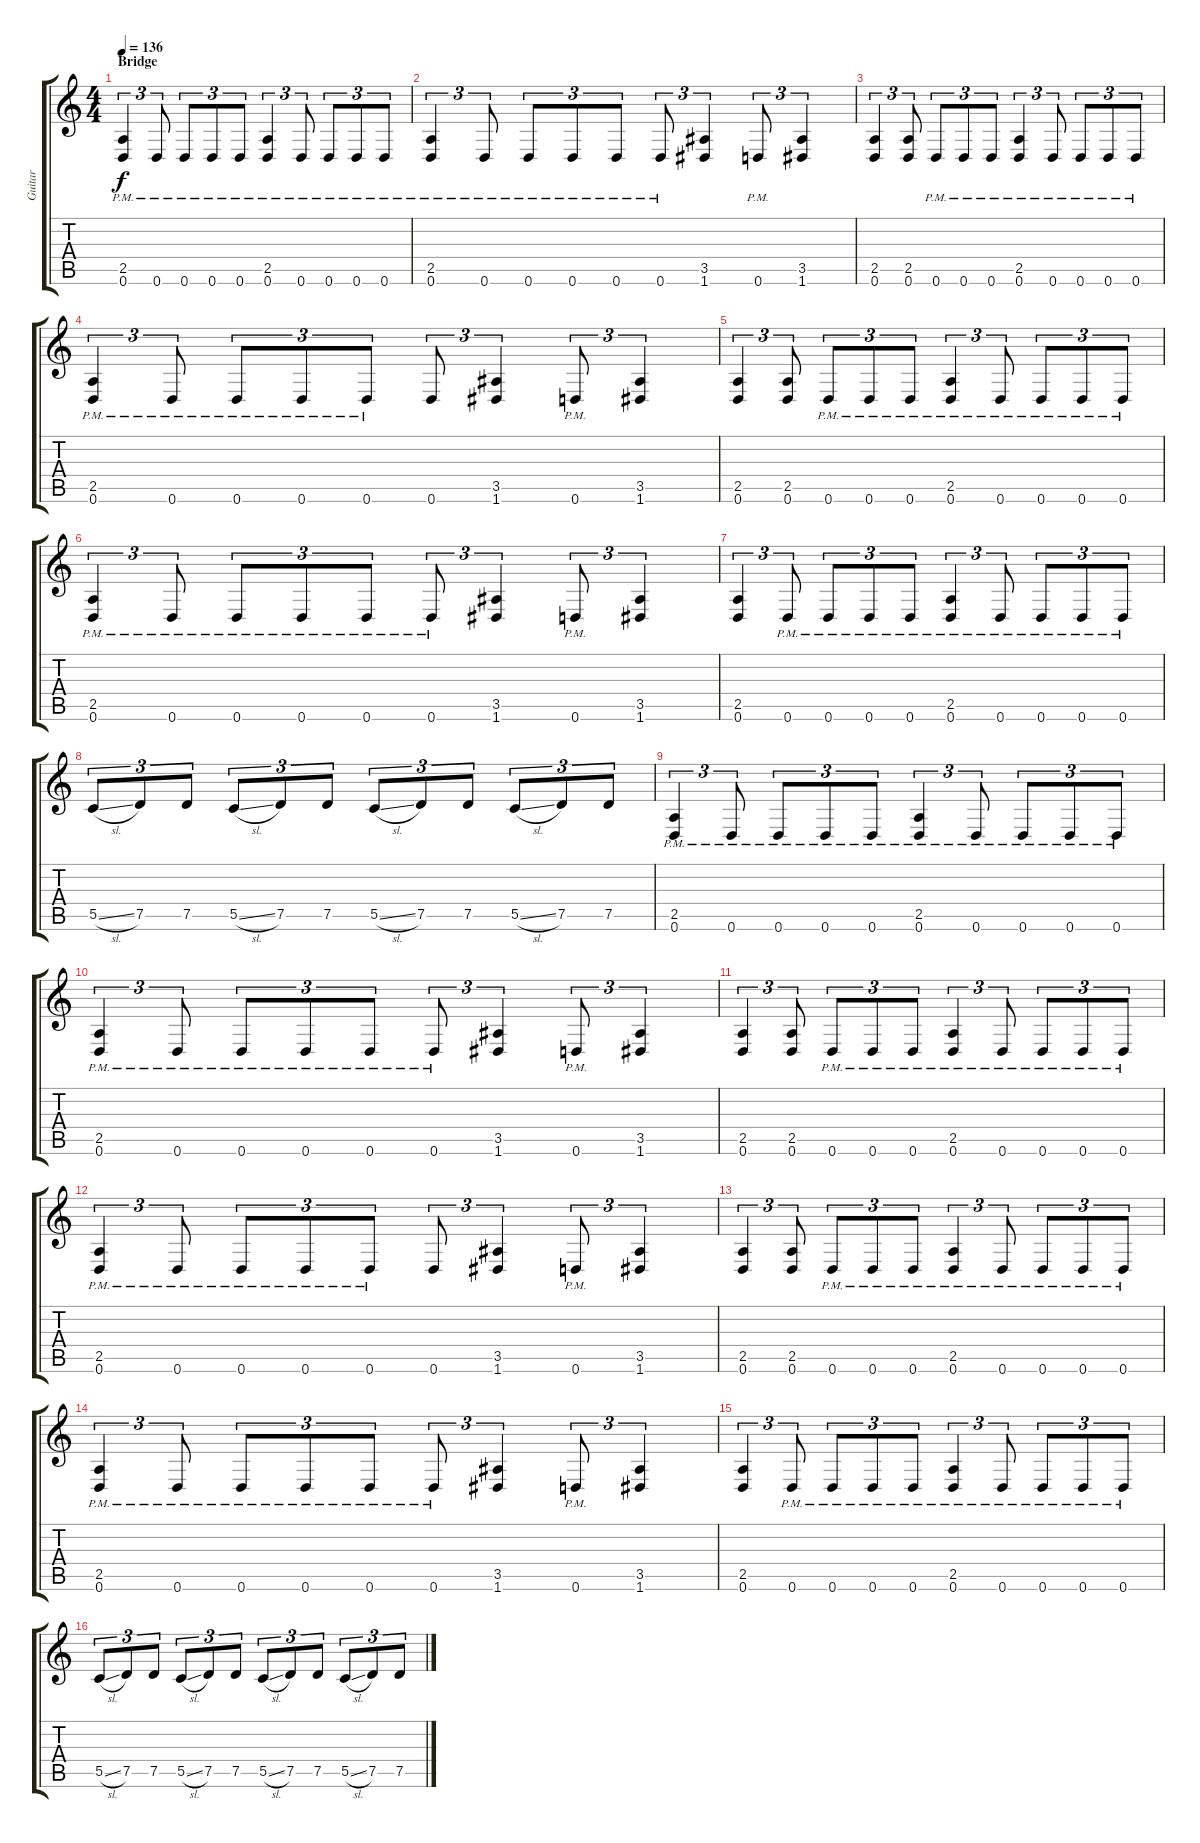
\track ("Guitar" "Guitar") {instrument distortionguitar}
\staff {score tabs}
\tuning (D4 A3 F3 C3 G2 D2) {hide}
\ts (4 4)
\section ("" "Bridge")
\tempo 136
\clef g2
\ks c
(2.5{pm} 0.6{pm}).4{tu (3 2) dy f} 0.6{pm}.8{tu (3 2)} 0.6{pm}.8{tu (3 2)} 0.6{pm}.8{tu (3 2)} 0.6{pm}.8{tu (3 2)} (2.5{pm} 0.6{pm}).4{tu (3 2)} 0.6{pm}.8{tu (3 2)} 0.6{pm}.8{tu (3 2)} 0.6{pm}.8{tu (3 2)} 0.6{pm}.8{tu (3 2)} |
(2.5{pm} 0.6{pm}).4{tu (3 2)} 0.6{pm}.8{tu (3 2)} 0.6{pm}.8{tu (3 2)} 0.6{pm}.8{tu (3 2)} 0.6{pm}.8{tu (3 2)} 0.6{pm}.8{tu (3 2)} (3.5 1.6).4{tu (3 2)} 0.6{pm}.8{tu (3 2)} (3.5 1.6).4{tu (3 2)} |
(2.5 0.6).4{tu (3 2)} (2.5 0.6).8{tu (3 2)} 0.6{pm}.8{tu (3 2)} 0.6{pm}.8{tu (3 2)} 0.6{pm}.8{tu (3 2)} (2.5{pm} 0.6{pm}).4{tu (3 2)} 0.6{pm}.8{tu (3 2)} 0.6{pm}.8{tu (3 2)} 0.6{pm}.8{tu (3 2)} 0.6{pm}.8{tu (3 2)} |
(2.5{pm} 0.6{pm}).4{tu (3 2)} 0.6{pm}.8{tu (3 2)} 0.6{pm}.8{tu (3 2)} 0.6{pm}.8{tu (3 2)} 0.6{pm}.8{tu (3 2)} 0.6.8{tu (3 2)} (3.5 1.6).4{tu (3 2)} 0.6{pm}.8{tu (3 2)} (3.5 1.6).4{tu (3 2)} |
(2.5 0.6).4{tu (3 2)} (2.5 0.6).8{tu (3 2)} 0.6{pm}.8{tu (3 2)} 0.6{pm}.8{tu (3 2)} 0.6{pm}.8{tu (3 2)} (2.5{pm} 0.6{pm}).4{tu (3 2)} 0.6{pm}.8{tu (3 2)} 0.6{pm}.8{tu (3 2)} 0.6{pm}.8{tu (3 2)} 0.6{pm}.8{tu (3 2)} |
(2.5{pm} 0.6{pm}).4{tu (3 2)} 0.6{pm}.8{tu (3 2)} 0.6{pm}.8{tu (3 2)} 0.6{pm}.8{tu (3 2)} 0.6{pm}.8{tu (3 2)} 0.6{pm}.8{tu (3 2)} (3.5 1.6).4{tu (3 2)} 0.6{pm}.8{tu (3 2)} (3.5 1.6).4{tu (3 2)} |
(2.5 0.6).4{tu (3 2)} 0.6{pm}.8{tu (3 2)} 0.6{pm}.8{tu (3 2)} 0.6{pm}.8{tu (3 2)} 0.6{pm}.8{tu (3 2)} (2.5{pm} 0.6{pm}).4{tu (3 2)} 0.6{pm}.8{tu (3 2)} 0.6{pm}.8{tu (3 2)} 0.6{pm}.8{tu (3 2)} 0.6{pm}.8{tu (3 2)} |
5.5{sl}.8{tu (3 2)} 7.5.8{tu (3 2)} 7.5.8{tu (3 2)} 5.5{sl}.8{tu (3 2)} 7.5.8{tu (3 2)} 7.5.8{tu (3 2)} 5.5{sl}.8{tu (3 2)} 7.5.8{tu (3 2)} 7.5.8{tu (3 2)} 5.5{sl}.8{tu (3 2)} 7.5.8{tu (3 2)} 7.5.8{tu (3 2)} |
(2.5{pm} 0.6{pm}).4{tu (3 2)} 0.6{pm}.8{tu (3 2)} 0.6{pm}.8{tu (3 2)} 0.6{pm}.8{tu (3 2)} 0.6{pm}.8{tu (3 2)} (2.5{pm} 0.6{pm}).4{tu (3 2)} 0.6{pm}.8{tu (3 2)} 0.6{pm}.8{tu (3 2)} 0.6{pm}.8{tu (3 2)} 0.6{pm}.8{tu (3 2)} |
(2.5{pm} 0.6{pm}).4{tu (3 2)} 0.6{pm}.8{tu (3 2)} 0.6{pm}.8{tu (3 2)} 0.6{pm}.8{tu (3 2)} 0.6{pm}.8{tu (3 2)} 0.6{pm}.8{tu (3 2)} (3.5 1.6).4{tu (3 2)} 0.6{pm}.8{tu (3 2)} (3.5 1.6).4{tu (3 2)} |
(2.5 0.6).4{tu (3 2)} (2.5 0.6).8{tu (3 2)} 0.6{pm}.8{tu (3 2)} 0.6{pm}.8{tu (3 2)} 0.6{pm}.8{tu (3 2)} (2.5{pm} 0.6{pm}).4{tu (3 2)} 0.6{pm}.8{tu (3 2)} 0.6{pm}.8{tu (3 2)} 0.6{pm}.8{tu (3 2)} 0.6{pm}.8{tu (3 2)} |
(2.5{pm} 0.6{pm}).4{tu (3 2)} 0.6{pm}.8{tu (3 2)} 0.6{pm}.8{tu (3 2)} 0.6{pm}.8{tu (3 2)} 0.6{pm}.8{tu (3 2)} 0.6.8{tu (3 2)} (3.5 1.6).4{tu (3 2)} 0.6{pm}.8{tu (3 2)} (3.5 1.6).4{tu (3 2)} |
(2.5 0.6).4{tu (3 2)} (2.5 0.6).8{tu (3 2)} 0.6{pm}.8{tu (3 2)} 0.6{pm}.8{tu (3 2)} 0.6{pm}.8{tu (3 2)} (2.5{pm} 0.6{pm}).4{tu (3 2)} 0.6{pm}.8{tu (3 2)} 0.6{pm}.8{tu (3 2)} 0.6{pm}.8{tu (3 2)} 0.6{pm}.8{tu (3 2)} |
(2.5{pm} 0.6{pm}).4{tu (3 2)} 0.6{pm}.8{tu (3 2)} 0.6{pm}.8{tu (3 2)} 0.6{pm}.8{tu (3 2)} 0.6{pm}.8{tu (3 2)} 0.6{pm}.8{tu (3 2)} (3.5 1.6).4{tu (3 2)} 0.6{pm}.8{tu (3 2)} (3.5 1.6).4{tu (3 2)} |
(2.5 0.6).4{tu (3 2)} 0.6{pm}.8{tu (3 2)} 0.6{pm}.8{tu (3 2)} 0.6{pm}.8{tu (3 2)} 0.6{pm}.8{tu (3 2)} (2.5{pm} 0.6{pm}).4{tu (3 2)} 0.6{pm}.8{tu (3 2)} 0.6{pm}.8{tu (3 2)} 0.6{pm}.8{tu (3 2)} 0.6{pm}.8{tu (3 2)} |
5.5{sl}.8{tu (3 2)} 7.5.8{tu (3 2)} 7.5.8{tu (3 2)} 5.5{sl}.8{tu (3 2)} 7.5.8{tu (3 2)} 7.5.8{tu (3 2)} 5.5{sl}.8{tu (3 2)} 7.5.8{tu (3 2)} 7.5.8{tu (3 2)} 5.5{sl}.8{tu (3 2)} 7.5.8{tu (3 2)} 7.5.8{tu (3 2)}
